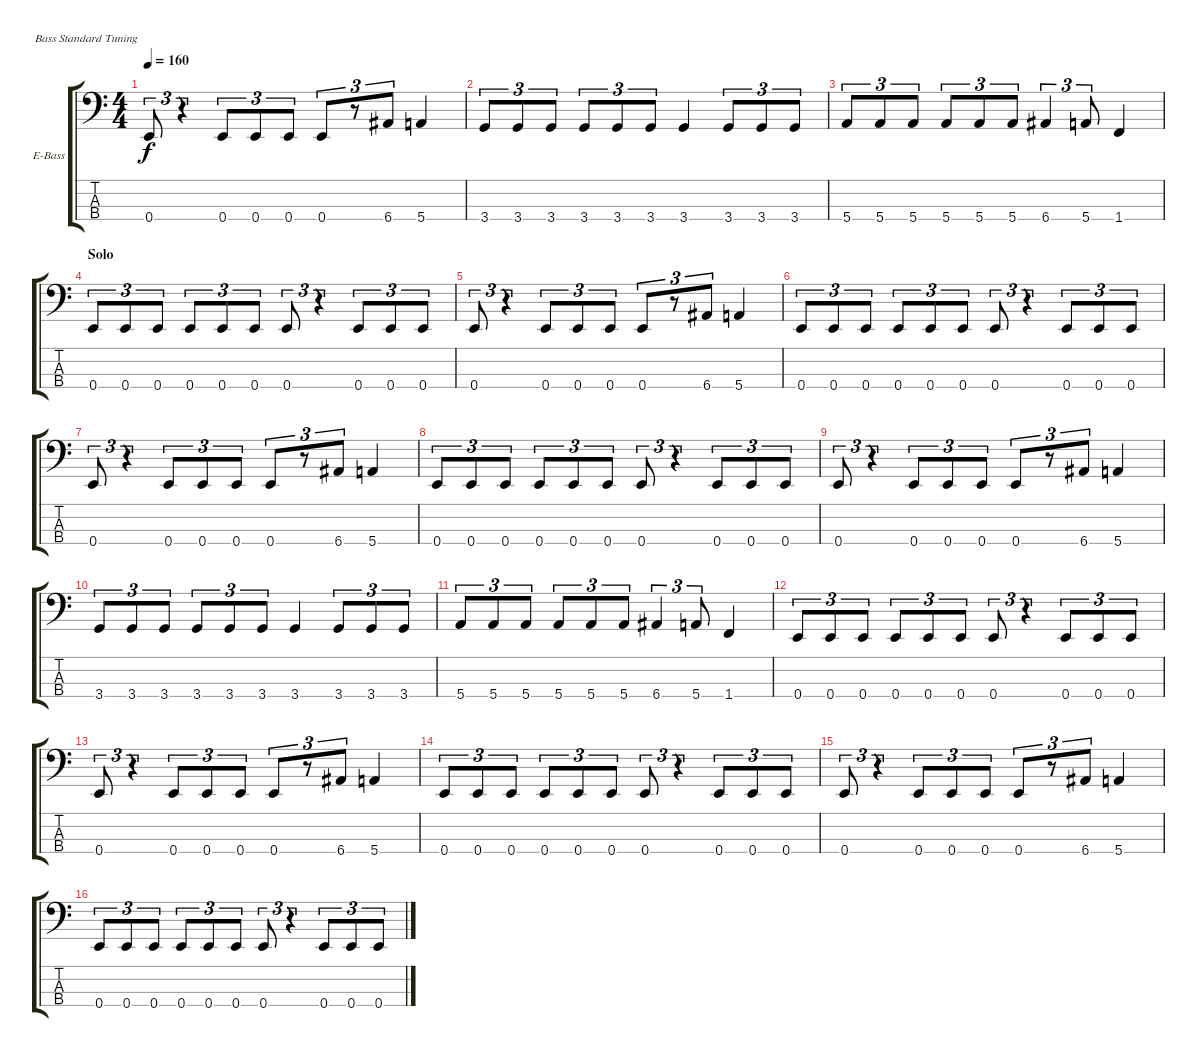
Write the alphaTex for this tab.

\bracketExtendMode groupsimilarinstruments
\firstSystemTrackNameOrientation horizontal
\otherSystemsTrackNameOrientation horizontal
\track ("Electric Bass" "E-Bass") {instrument electricbassfinger}
\staff {score tabs}
\tuning (G2 D2 A1 E1)
\ts (4 4)
\tempo 160
\clef f4
\ks c
0.4.8{tu (3 2) dy f} r.4{tu (3 2)} 0.4.8{tu (3 2)} 0.4.8{tu (3 2)} 0.4.8{tu (3 2)} 0.4.8{tu (3 2)} r.8{tu (3 2)} 6.4.8{tu (3 2)} 5.4.4 |
3.4.8{tu (3 2)} 3.4.8{tu (3 2)} 3.4.8{tu (3 2)} 3.4.8{tu (3 2)} 3.4.8{tu (3 2)} 3.4.8{tu (3 2)} 3.4.4 3.4.8{tu (3 2)} 3.4.8{tu (3 2)} 3.4.8{tu (3 2)} |
5.4.8{tu (3 2)} 5.4.8{tu (3 2)} 5.4.8{tu (3 2)} 5.4.8{tu (3 2)} 5.4.8{tu (3 2)} 5.4.8{tu (3 2)} 6.4.4{tu (3 2)} 5.4.8{tu (3 2)} 1.4.4 |
\section ("" "Solo")
0.4.8{tu (3 2)} 0.4.8{tu (3 2)} 0.4.8{tu (3 2)} 0.4.8{tu (3 2)} 0.4.8{tu (3 2)} 0.4.8{tu (3 2)} 0.4.8{tu (3 2)} r.4{tu (3 2)} 0.4.8{tu (3 2)} 0.4.8{tu (3 2)} 0.4.8{tu (3 2)} |
0.4.8{tu (3 2)} r.4{tu (3 2)} 0.4.8{tu (3 2)} 0.4.8{tu (3 2)} 0.4.8{tu (3 2)} 0.4.8{tu (3 2)} r.8{tu (3 2)} 6.4.8{tu (3 2)} 5.4.4 |
0.4.8{tu (3 2)} 0.4.8{tu (3 2)} 0.4.8{tu (3 2)} 0.4.8{tu (3 2)} 0.4.8{tu (3 2)} 0.4.8{tu (3 2)} 0.4.8{tu (3 2)} r.4{tu (3 2)} 0.4.8{tu (3 2)} 0.4.8{tu (3 2)} 0.4.8{tu (3 2)} |
0.4.8{tu (3 2)} r.4{tu (3 2)} 0.4.8{tu (3 2)} 0.4.8{tu (3 2)} 0.4.8{tu (3 2)} 0.4.8{tu (3 2)} r.8{tu (3 2)} 6.4.8{tu (3 2)} 5.4.4 |
0.4.8{tu (3 2)} 0.4.8{tu (3 2)} 0.4.8{tu (3 2)} 0.4.8{tu (3 2)} 0.4.8{tu (3 2)} 0.4.8{tu (3 2)} 0.4.8{tu (3 2)} r.4{tu (3 2)} 0.4.8{tu (3 2)} 0.4.8{tu (3 2)} 0.4.8{tu (3 2)} |
0.4.8{tu (3 2)} r.4{tu (3 2)} 0.4.8{tu (3 2)} 0.4.8{tu (3 2)} 0.4.8{tu (3 2)} 0.4.8{tu (3 2)} r.8{tu (3 2)} 6.4.8{tu (3 2)} 5.4.4 |
3.4.8{tu (3 2)} 3.4.8{tu (3 2)} 3.4.8{tu (3 2)} 3.4.8{tu (3 2)} 3.4.8{tu (3 2)} 3.4.8{tu (3 2)} 3.4.4 3.4.8{tu (3 2)} 3.4.8{tu (3 2)} 3.4.8{tu (3 2)} |
5.4.8{tu (3 2)} 5.4.8{tu (3 2)} 5.4.8{tu (3 2)} 5.4.8{tu (3 2)} 5.4.8{tu (3 2)} 5.4.8{tu (3 2)} 6.4.4{tu (3 2)} 5.4.8{tu (3 2)} 1.4.4 |
0.4.8{tu (3 2)} 0.4.8{tu (3 2)} 0.4.8{tu (3 2)} 0.4.8{tu (3 2)} 0.4.8{tu (3 2)} 0.4.8{tu (3 2)} 0.4.8{tu (3 2)} r.4{tu (3 2)} 0.4.8{tu (3 2)} 0.4.8{tu (3 2)} 0.4.8{tu (3 2)} |
0.4.8{tu (3 2)} r.4{tu (3 2)} 0.4.8{tu (3 2)} 0.4.8{tu (3 2)} 0.4.8{tu (3 2)} 0.4.8{tu (3 2)} r.8{tu (3 2)} 6.4.8{tu (3 2)} 5.4.4 |
0.4.8{tu (3 2)} 0.4.8{tu (3 2)} 0.4.8{tu (3 2)} 0.4.8{tu (3 2)} 0.4.8{tu (3 2)} 0.4.8{tu (3 2)} 0.4.8{tu (3 2)} r.4{tu (3 2)} 0.4.8{tu (3 2)} 0.4.8{tu (3 2)} 0.4.8{tu (3 2)} |
0.4.8{tu (3 2)} r.4{tu (3 2)} 0.4.8{tu (3 2)} 0.4.8{tu (3 2)} 0.4.8{tu (3 2)} 0.4.8{tu (3 2)} r.8{tu (3 2)} 6.4.8{tu (3 2)} 5.4.4 |
0.4.8{tu (3 2)} 0.4.8{tu (3 2)} 0.4.8{tu (3 2)} 0.4.8{tu (3 2)} 0.4.8{tu (3 2)} 0.4.8{tu (3 2)} 0.4.8{tu (3 2)} r.4{tu (3 2)} 0.4.8{tu (3 2)} 0.4.8{tu (3 2)} 0.4.8{tu (3 2)}
